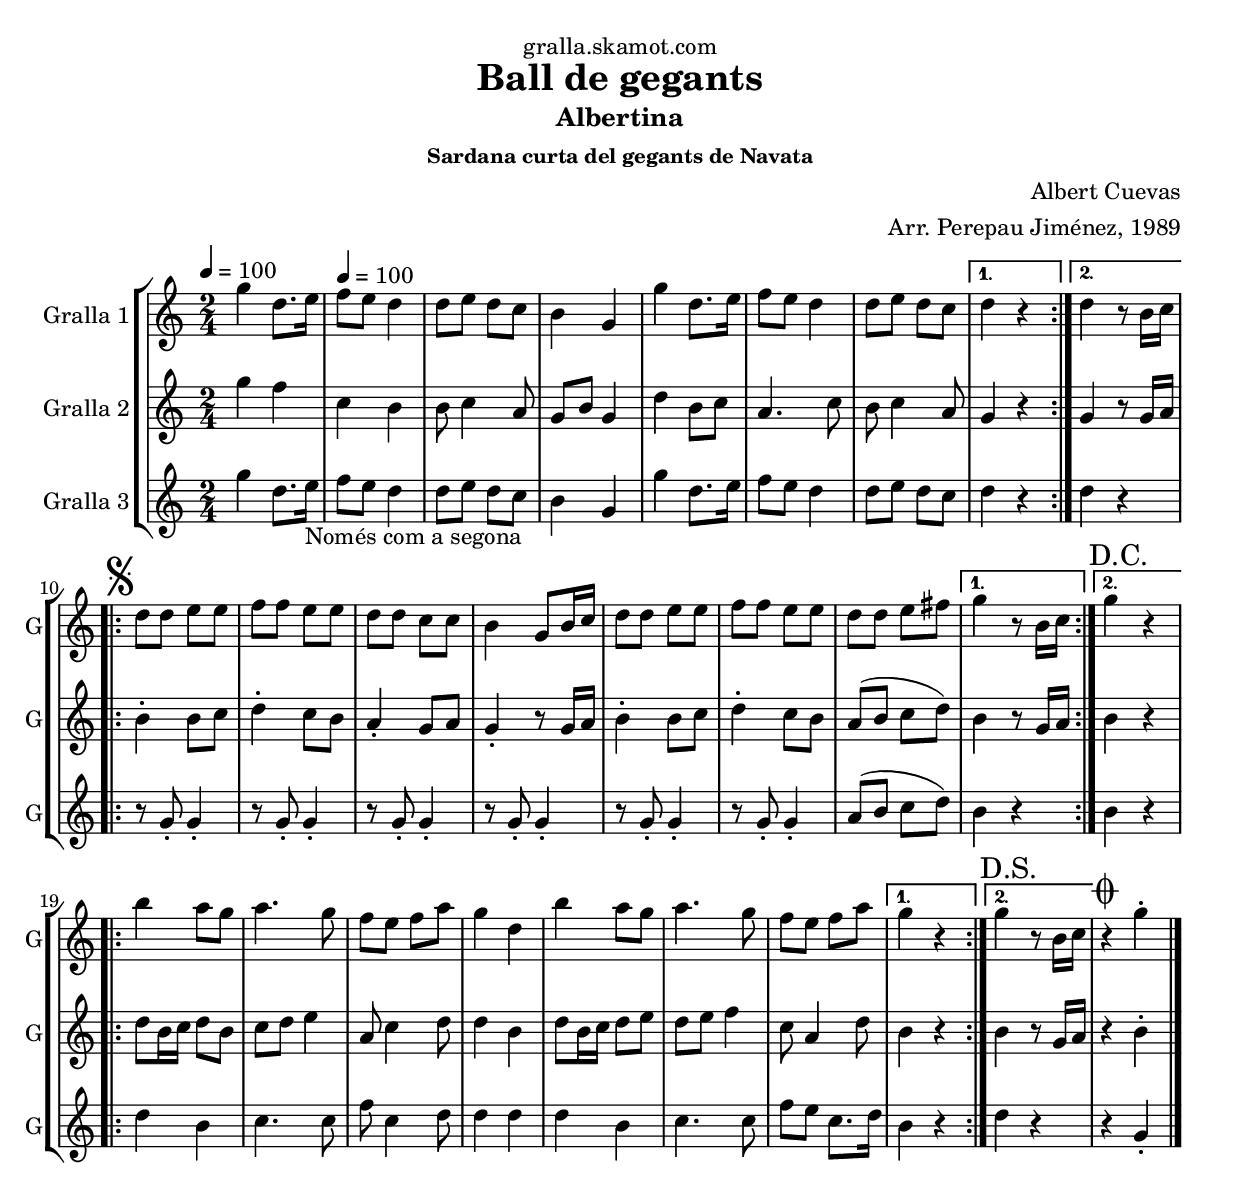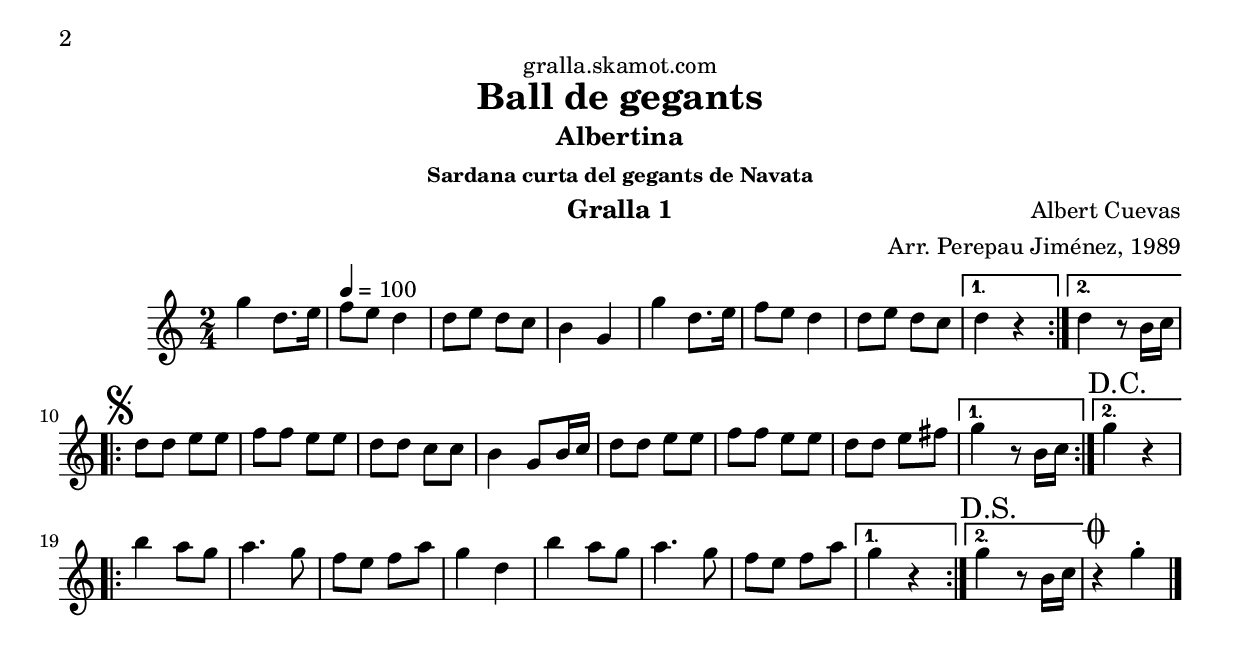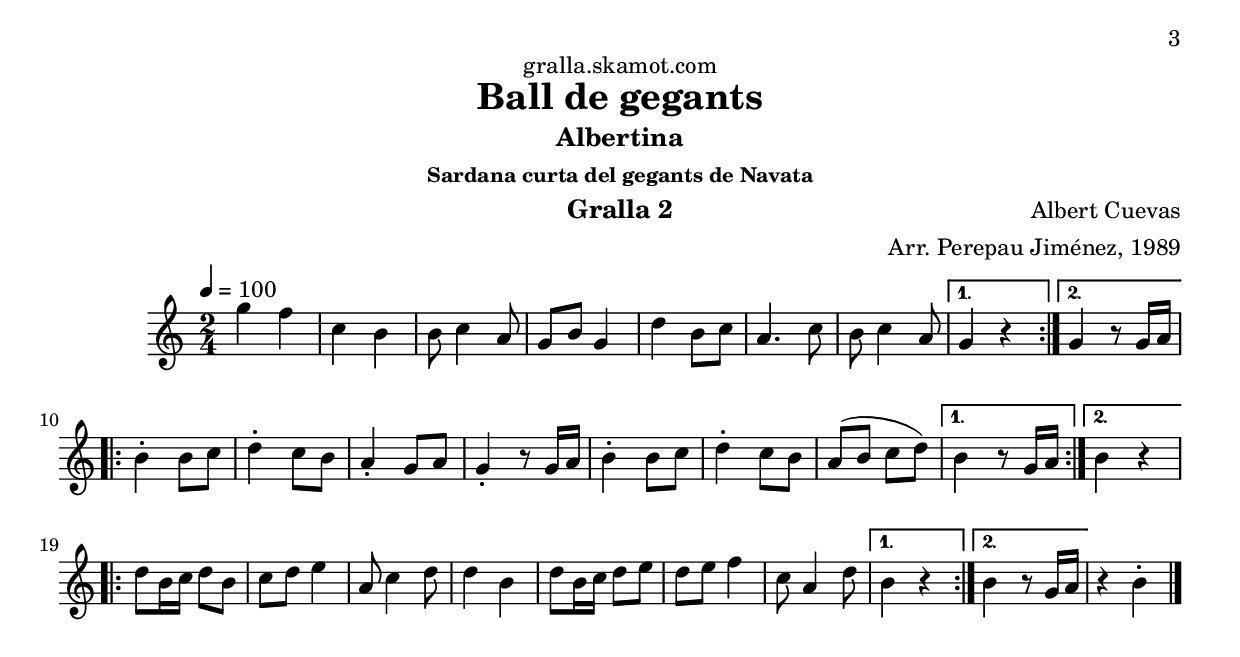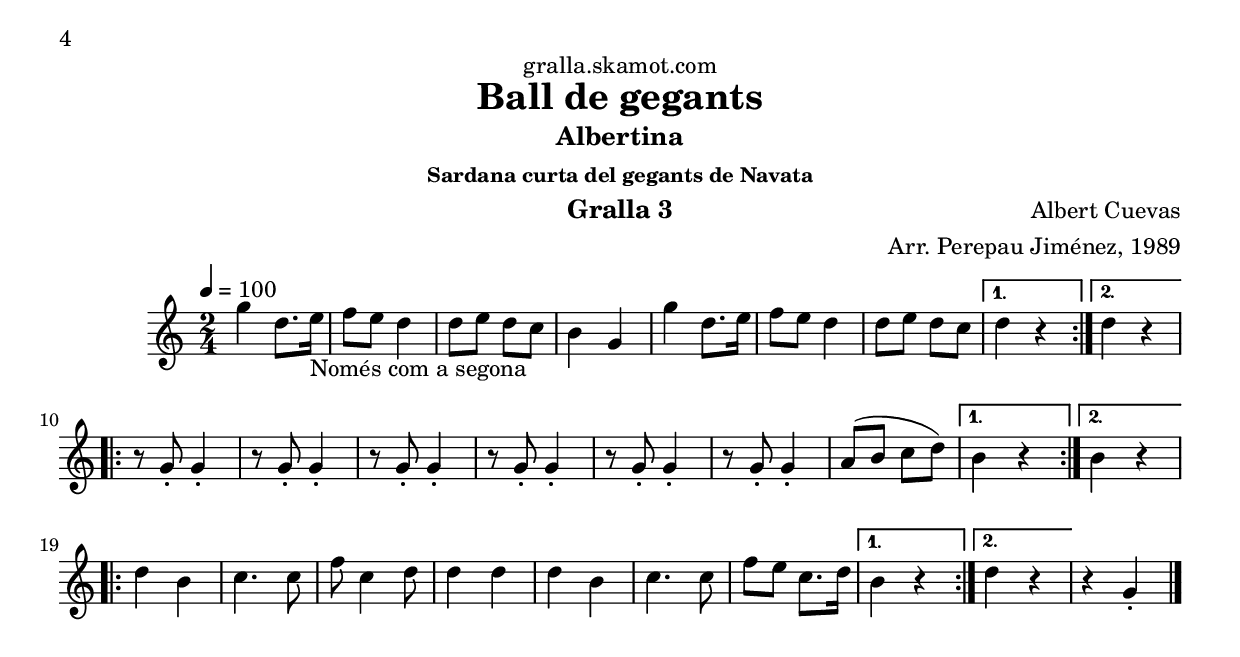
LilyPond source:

\version "2.16.2"

\header {
  dedication="gralla.skamot.com"
  title="Ball de gegants"
  subtitle="Albertina"
  subsubtitle="Sardana curta del gegants de Navata"
  poet=""
  meter=""
  piece=""
  composer="Albert Cuevas"
  arranger="Arr. Perepau Jiménez, 1989"
  opus=""
  instrument=""
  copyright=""
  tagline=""
}

liniaroAa =
\relative g''
{
  \clef treble
  \key c \major
  \time 2/4
  \repeat volta 2 { g4 d8. e16 \tempo 4 = 100  |
  f8 e d4  |
  d8 e d c  |
  b4 g  |
  %05
  g'4 d8. e16  |
  f8 e d4  |
  d8 e d c }
  \alternative { { d4 r }
  { d4 r8 b16 c } }
  %10
  \repeat volta 2 { \mark \markup {\musicglyph #"scripts.segno"} d8 d e e  |
  f8 f e e  |
  d8 d c c  |
  b4 g8 b16 c  |
  d8 d e e  |
  %15
  f8 f e e  |
   d8 d e fis }
  \alternative { { g4 r8 b,16 c }
  { \mark "D.C." g'4 r } }
  \repeat volta 2 {
  b4 a8 g  |
  %20
  a4. g8  |
  f8 e f a  |
  g4 d  |
  b'4 a8 g  |
  a4. g8  |
  %25
  f8 e f a }
  \alternative { { g4 r }
  { \mark "D.S." g4 r8 b,16 c } }
  \mark \markup {\musicglyph #"scripts.coda"} r4 g'-.  \bar "|."
}

liniaroAb =
\relative g''
{
  \tempo 4 = 100
  \clef treble
  \key c \major
  \time 2/4
  \repeat volta 2 { g4 f  |
  c4 b  |
  b8 c4 a8  |
  g8 b g4  |
  %05
  d'4 b8 c  |
  a4. c8  |
  b8 c4 a8 }
  \alternative { { g4 r }
  { g4 r8 g16 a } }
  %10
  \repeat volta 2 { b4-. b8 c  |
  d4-. c8 b  |
  a4-. g8 a  |
  g4-. r8 g16 a  |
  b4-. b8 c  |
  %15
  d4-. c8 b  |
  a8 ( b c d ) }
  \alternative { { b4 r8 g16 a }
  { b4 r } }
  \repeat volta 2 {
  d8 b16 c d8 b  |
  %20
  c8 d e4  |
  a,8 c4 d8  |
  d4 b  |
  d8 b16 c d8 e  |
  d8 e f4  |
  %25
  c8 a4 d8 }
  \alternative { { b4 r }
  { b4 r8 g16 a } }
  r4 b-.  \bar "|."
}

liniaroAc =
\relative g''
{
  \tempo 4 = 100
  \clef treble
  \key c \major
  \time 2/4
  \repeat volta 2 { g4 d8. e16 _"Només com a segona"  |
  f8 e d4  |
  d8 e d c  |
  b4 g  |
  %05
  g'4 d8. e16  |
  f8 e d4  |
  d8 e d c }
  \alternative { { d4 r }
  { d4 r } }
  %10
  \repeat volta 2 { r8 g,-. g4-.  |
  r8 g-. g4-.  |
  r8 g-. g4-.  |
  r8 g-. g4-.  |
  r8 g-. g4-.  |
  %15
  r8 g-. g4-.  |
  a8 ( b c d ) }
  \alternative { { b4 r }
  { b4 r } }
  \repeat volta 2 {
  d4 b  |
  %20
  c4. c8  |
  f8 c4 d8  |
  d4 d  |
  d4 b  |
  c4. c8  |
  %25
  f8 e c8. d16 }
  \alternative { { b4 r }
  { d4 r } }
  r4 g,-.  \bar "|."
}

\bookpart {
  \score {
    \new StaffGroup {
      \override Score.RehearsalMark #'self-alignment-X = #LEFT
      <<
        \new Staff \with {instrumentName = #"Gralla 1" shortInstrumentName = #"G"} \liniaroAa
        \new Staff \with {instrumentName = #"Gralla 2" shortInstrumentName = #"G"} \liniaroAb
        \new Staff \with {instrumentName = #"Gralla 3" shortInstrumentName = #"G"} \liniaroAc
      >>
    }
    \layout {}
  }
  \score { \unfoldRepeats
    \new StaffGroup {
      \override Score.RehearsalMark #'self-alignment-X = #LEFT
      <<
        \new Staff \with {instrumentName = #"Gralla 1" shortInstrumentName = #"G"} \liniaroAa
        \new Staff \with {instrumentName = #"Gralla 2" shortInstrumentName = #"G"} \liniaroAb
        \new Staff \with {instrumentName = #"Gralla 3" shortInstrumentName = #"G"} \liniaroAc
      >>
    }
    \midi {
      \set Staff.midiInstrument = "oboe"
      \set DrumStaff.midiInstrument = "drums"
    }
  }
}

\bookpart {
  \header {instrument="Gralla 1"}
  \score {
    \new StaffGroup {
      \override Score.RehearsalMark #'self-alignment-X = #LEFT
      <<
        \new Staff \liniaroAa
      >>
    }
    \layout {}
  }
  \score { \unfoldRepeats
    \new StaffGroup {
      \override Score.RehearsalMark #'self-alignment-X = #LEFT
      <<
        \new Staff \liniaroAa
      >>
    }
    \midi {
      \set Staff.midiInstrument = "oboe"
      \set DrumStaff.midiInstrument = "drums"
    }
  }
}

\bookpart {
  \header {instrument="Gralla 2"}
  \score {
    \new StaffGroup {
      \override Score.RehearsalMark #'self-alignment-X = #LEFT
      <<
        \new Staff \liniaroAb
      >>
    }
    \layout {}
  }
  \score { \unfoldRepeats
    \new StaffGroup {
      \override Score.RehearsalMark #'self-alignment-X = #LEFT
      <<
        \new Staff \liniaroAb
      >>
    }
    \midi {
      \set Staff.midiInstrument = "oboe"
      \set DrumStaff.midiInstrument = "drums"
    }
  }
}

\bookpart {
  \header {instrument="Gralla 3"}
  \score {
    \new StaffGroup {
      \override Score.RehearsalMark #'self-alignment-X = #LEFT
      <<
        \new Staff \liniaroAc
      >>
    }
    \layout {}
  }
  \score { \unfoldRepeats
    \new StaffGroup {
      \override Score.RehearsalMark #'self-alignment-X = #LEFT
      <<
        \new Staff \liniaroAc
      >>
    }
    \midi {
      \set Staff.midiInstrument = "oboe"
      \set DrumStaff.midiInstrument = "drums"
    }
  }
}

